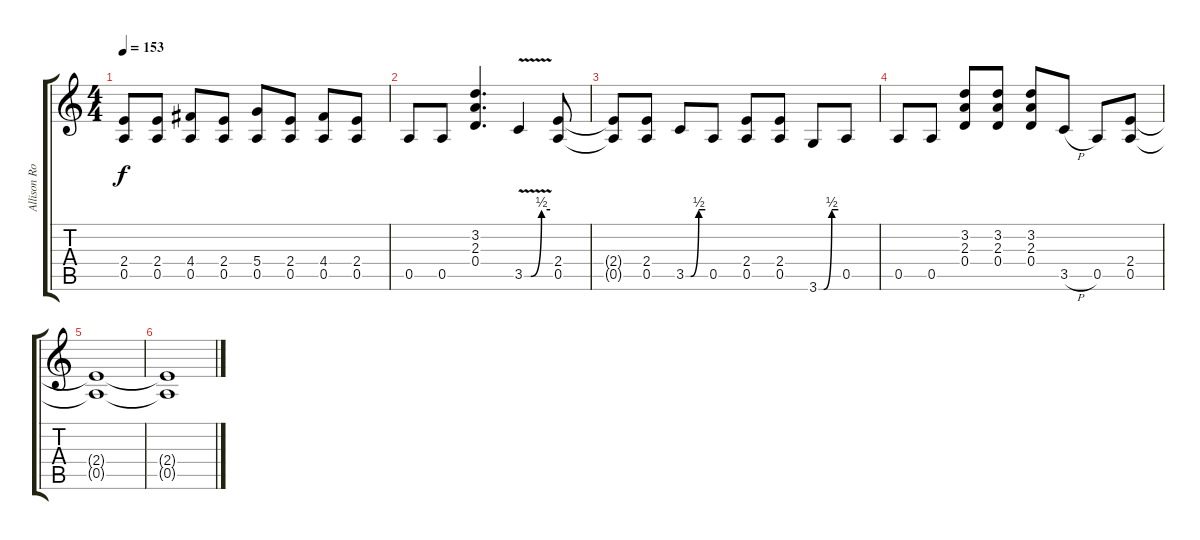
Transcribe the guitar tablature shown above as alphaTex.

\track ("Allison Robertson" "Allison Ro") {instrument overdrivenguitar}
\staff {score tabs}
\tuning (E4 B3 G3 D3 A2 E2) {hide}
\ts (4 4)
\tempo 153
\clef g2
\ks c
(2.4{t} 0.5{t}).8{dy f} (2.4 0.5).8 (4.4 0.5).8 (2.4 0.5).8 (5.4 0.5).8 (2.4 0.5).8 (4.4 0.5).8 (2.4 0.5).8 |
0.5.8 0.5.8 (3.2 2.3 0.4).4{d} 3.5{be (custom 0 0 15 0 40 2 60 2) v}.4 (2.4 0.5).8 |
(2.4{t} 0.5{t}).8 (2.4 0.5).8 3.5{be (custom 0 0 15 0 40 2 60 2)}.8 0.5.8 (2.4 0.5).8 (2.4 0.5).8 3.6{be (custom 0 0 15 0 40 2 60 2)}.8 0.5.8 |
0.5.8 0.5.8 (3.2 2.3 0.4).8 (3.2 2.3 0.4).8 (3.2 2.3 0.4).8 3.5{h}.8 0.5.8 (2.4 0.5).8 |
(2.4{t} 0.5{t}).1 |
(2.4{t} 0.5{t}).1
